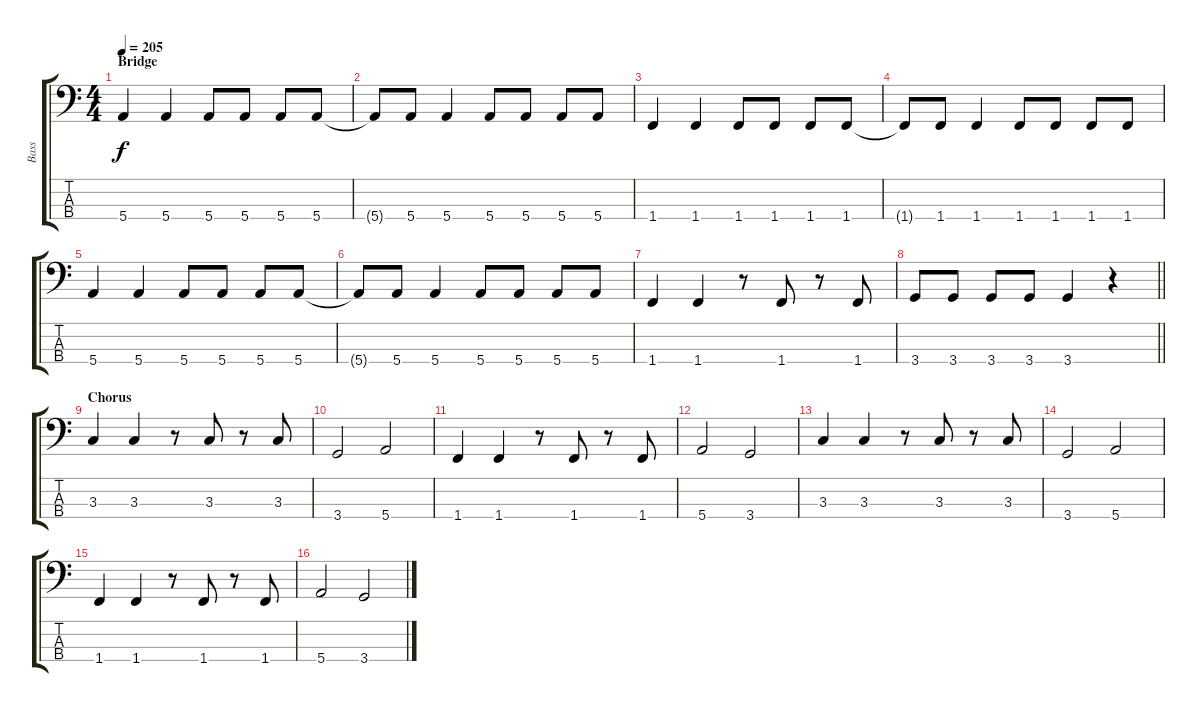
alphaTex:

\track ("Bass" "Bass") {instrument electricbasspick}
\staff {score tabs}
\tuning (G2 D2 A1 E1) {hide}
\ts (4 4)
\section ("" "Bridge")
\tempo 205
\clef f4
\ks c
5.4.4{dy f} 5.4.4 5.4.8 5.4.8 5.4.8 5.4.8 |
5.4{t}.8 5.4.8 5.4.4 5.4.8 5.4.8 5.4.8 5.4.8 |
1.4.4 1.4.4 1.4.8 1.4.8 1.4.8 1.4.8 |
1.4{t}.8 1.4.8 1.4.4 1.4.8 1.4.8 1.4.8 1.4.8 |
5.4.4 5.4.4 5.4.8 5.4.8 5.4.8 5.4.8 |
5.4{t}.8 5.4.8 5.4.4 5.4.8 5.4.8 5.4.8 5.4.8 |
1.4.4 1.4.4 r.8 1.4.8 r.8 1.4.8 |
\barLineRight lightlight
3.4.8 3.4.8 3.4.8 3.4.8 3.4.4 r.4 |
\section ("" "Chorus")
3.3.4 3.3.4 r.8 3.3.8 r.8 3.3.8 |
3.4.2 5.4.2 |
1.4.4 1.4.4 r.8 1.4.8 r.8 1.4.8 |
5.4.2 3.4.2 |
3.3.4 3.3.4 r.8 3.3.8 r.8 3.3.8 |
3.4.2 5.4.2 |
1.4.4 1.4.4 r.8 1.4.8 r.8 1.4.8 |
5.4.2 3.4.2
